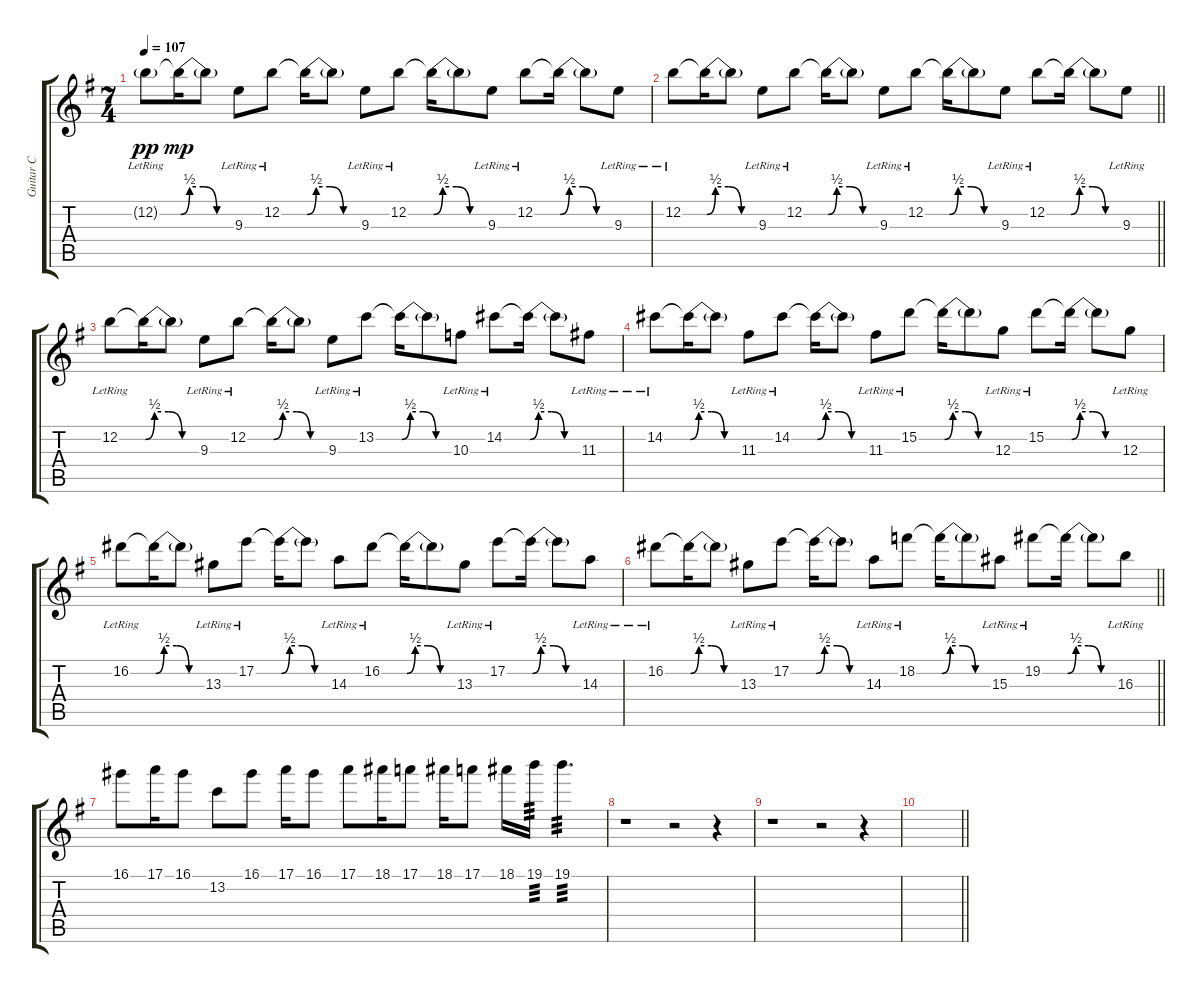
\track ("Guitar C" "Guitar C") {instrument overdrivenguitar}
\staff {score tabs}
\tuning (E4 B3 G3 D3 A2 D2) {hide}
\ts (7 4)
\tempo 107
\clef g2
\ks g
12.2{g lr}.8{dy pp} 12.2{be (custom 0 0 10 2 25 2 40 0 60 0) t}.16{dy mp} 12.2{t}.8 9.3{lr}.8 12.2{lr}.8 12.2{be (custom 0 0 10 2 25 2 40 0 60 0) t}.16 12.2{t}.8 9.3{lr}.8 12.2{lr}.8 12.2{be (custom 0 0 10 2 25 2 40 0 60 0) t}.16 12.2{t}.8 9.3{lr}.8 12.2{lr}.8 12.2{be (custom 0 0 10 2 25 2 40 0 60 0) t}.16 12.2{t}.8 9.3{lr}.8 |
\barLineRight lightlight
12.2{lr}.8 12.2{be (custom 0 0 10 2 25 2 40 0 60 0) t}.16 12.2{t}.8 9.3{lr}.8 12.2{lr}.8 12.2{be (custom 0 0 10 2 25 2 40 0 60 0) t}.16 12.2{t}.8 9.3{lr}.8 12.2{lr}.8 12.2{be (custom 0 0 10 2 25 2 40 0 60 0) t}.16 12.2{t}.8 9.3{lr}.8 12.2{lr}.8 12.2{be (custom 0 0 10 2 25 2 40 0 60 0) t}.16 12.2{t}.8 9.3{lr}.8 |
12.2{lr}.8 12.2{be (custom 0 0 10 2 25 2 40 0 60 0) t}.16 12.2{t}.8 9.3{lr}.8 12.2{lr}.8 12.2{be (custom 0 0 10 2 25 2 40 0 60 0) t}.16 12.2{t}.8 9.3{lr}.8{volume 13} 13.2{lr}.8 13.2{be (custom 0 0 10 2 25 2 40 0 60 0) t}.16 13.2{t}.8 10.3{lr}.8 14.2{lr}.8 14.2{be (custom 0 0 10 2 25 2 40 0 60 0) t}.16 14.2{t}.8 11.3{lr}.8 |
14.2{lr}.8 14.2{be (custom 0 0 10 2 25 2 40 0 60 0) t}.16 14.2{t}.8 11.3{lr}.8 14.2{lr}.8 14.2{be (custom 0 0 10 2 25 2 40 0 60 0) t}.16 14.2{t}.8 11.3{lr}.8 15.2{lr}.8 15.2{be (custom 0 0 10 2 25 2 40 0 60 0) t}.16 15.2{t}.8 12.3{lr}.8 15.2{lr}.8 15.2{be (custom 0 0 10 2 25 2 40 0 60 0) t}.16 15.2{t}.8 12.3{lr}.8 |
16.2{lr}.8 16.2{be (custom 0 0 10 2 25 2 40 0 60 0) t}.16 16.2{t}.8 13.3{lr}.8 17.2{lr}.8 17.2{be (custom 0 0 10 2 25 2 40 0 60 0) t}.16 17.2{t}.8 14.3{lr}.8 16.2{lr}.8 16.2{be (custom 0 0 10 2 25 2 40 0 60 0) t}.16 16.2{t}.8 13.3{lr}.8 17.2{lr}.8 17.2{be (custom 0 0 10 2 25 2 40 0 60 0) t}.16 17.2{t}.8 14.3{lr}.8 |
\barLineRight lightlight
16.2{lr}.8 16.2{be (custom 0 0 10 2 25 2 40 0 60 0) t}.16 16.2{t}.8 13.3{lr}.8 17.2{lr}.8 17.2{be (custom 0 0 10 2 25 2 40 0 60 0) t}.16 17.2{t}.8 14.3{lr}.8 18.2{lr}.8 18.2{be (custom 0 0 10 2 25 2 40 0 60 0) t}.16 18.2{t}.8 15.3{lr}.8 19.2{lr}.8 19.2{be (custom 0 0 10 2 25 2 40 0 60 0) t}.16 19.2{t}.8 16.3{lr}.8 |
16.1.8 17.1.16 16.1.8 13.2.8 16.1.8 17.1.16 16.1.8 17.1.8 18.1.16 17.1.8 18.1.16 17.1.8 18.1.16 19.1.16{tp 3} 19.1.4{d tp 3} |
r.1 r.2 r.4 |
r.1 r.2 r.4 |
\barLineRight lightlight
